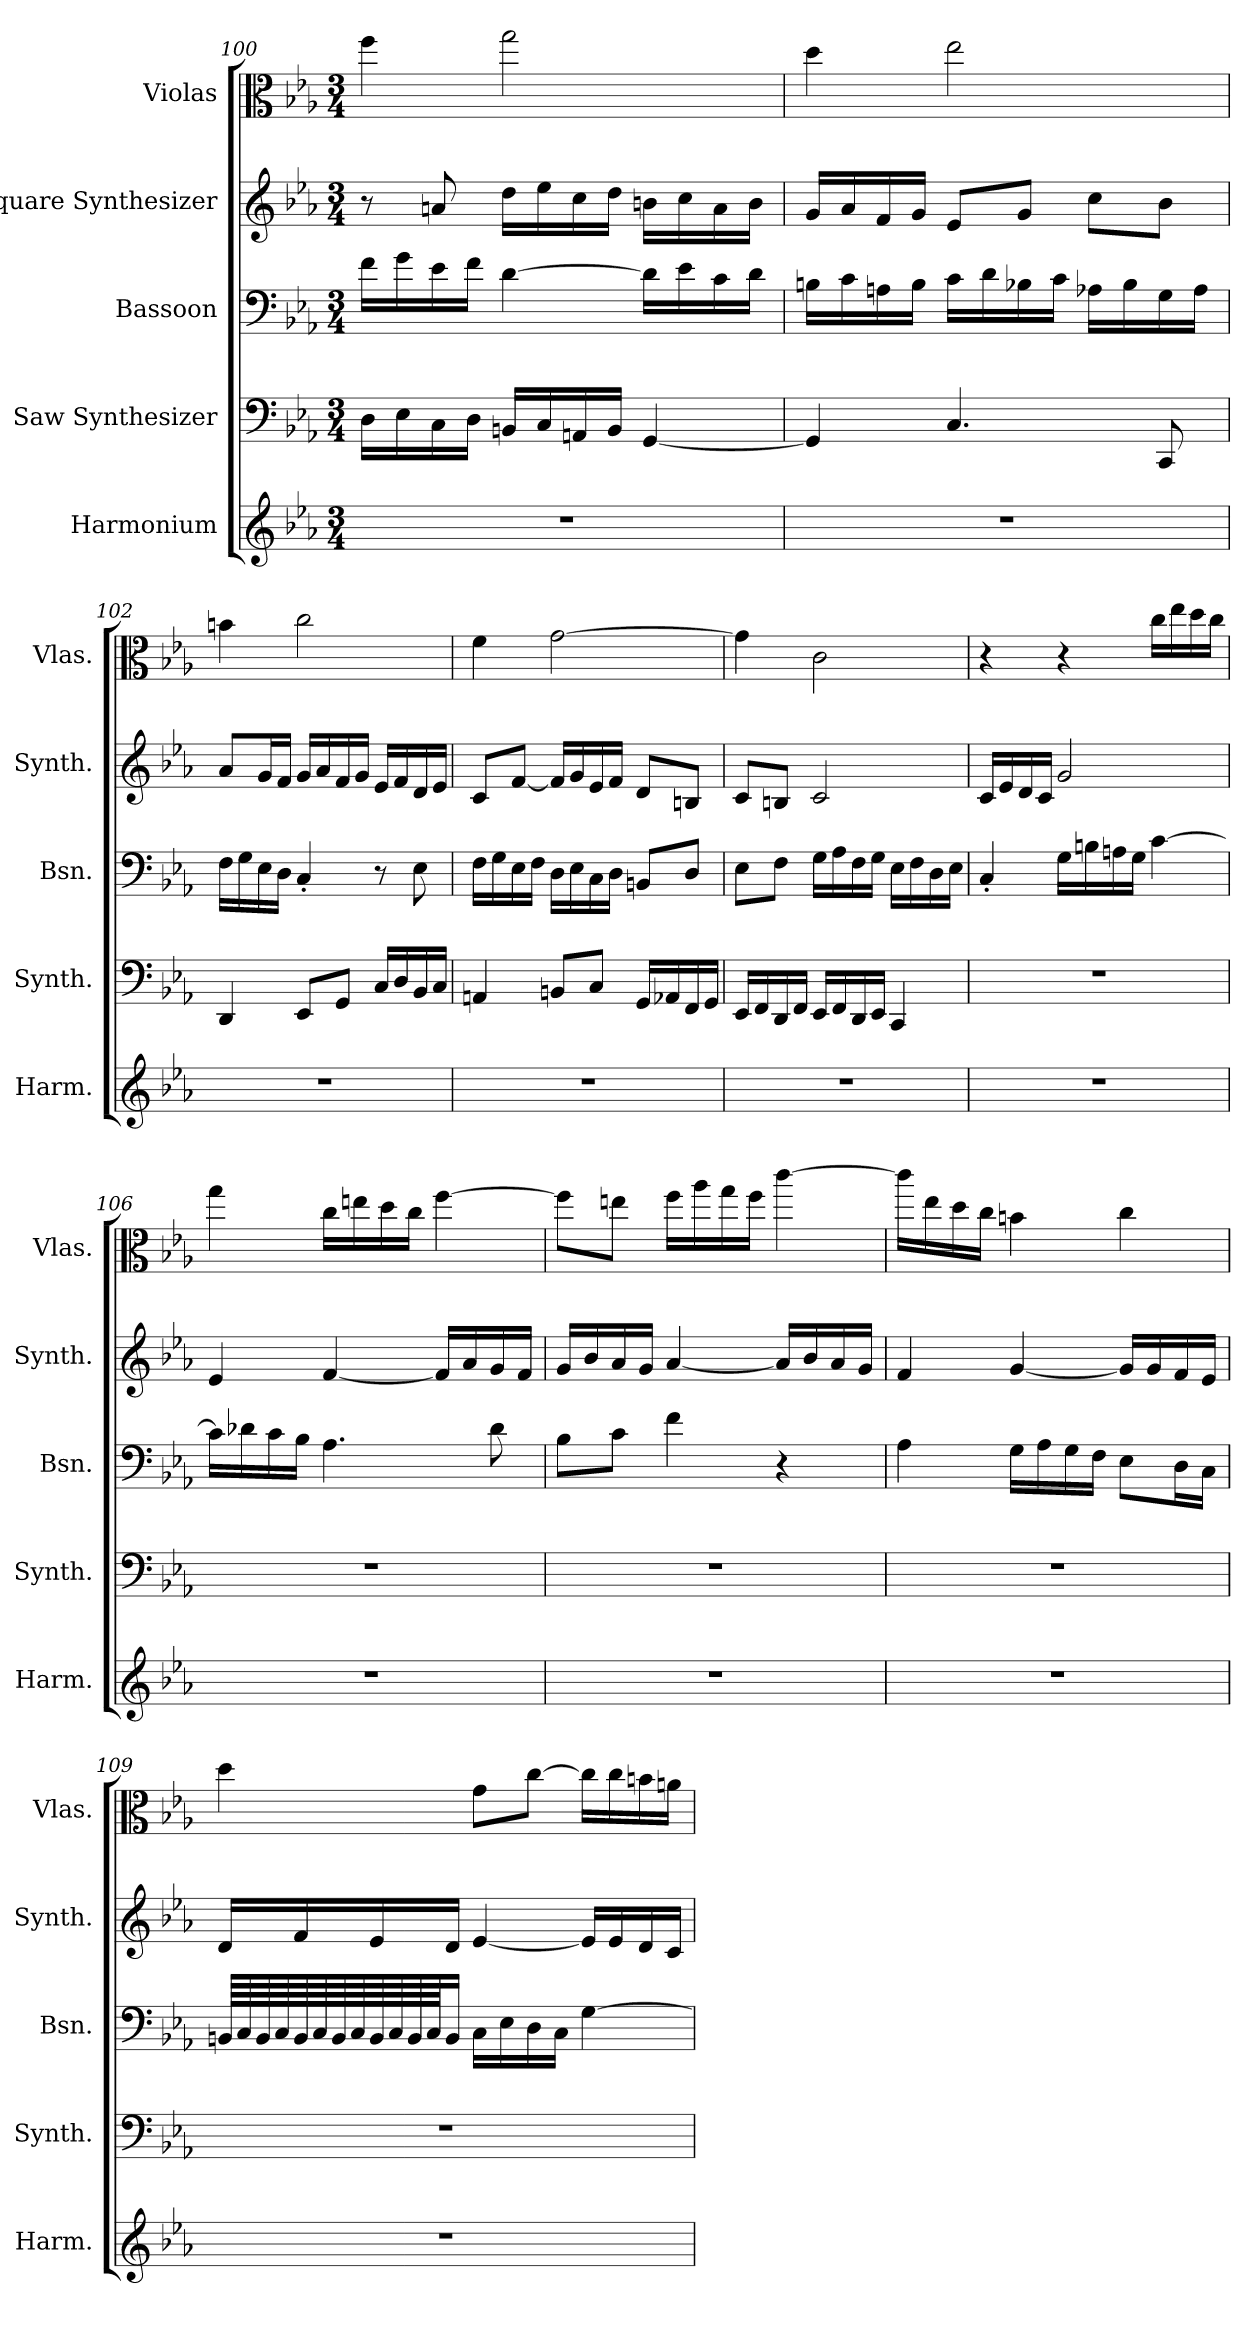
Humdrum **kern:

**kern	**kern	**kern	**kern	**kern
*part5	*part4	*part3	*part2	*part1
*staff5	*staff4	*staff3	*staff2	*staff1
*I"Harmonium	*I"Saw Synthesizer	*I"Bassoon	*I"Square Synthesizer	*I"Violas
*I'Harm.	*I'Synth.	*I'Bsn.	*I'Synth.	*I'Vlas.
*clefG2	*clefF4	*clefF4	*clefG2	*clefC3
*k[b-e-a-]	*k[b-e-a-]	*k[b-e-a-]	*k[b-e-a-]	*k[b-e-a-]
*M3/4	*M3/4	*M3/4	*M3/4	*M3/4
=100	=100	=100	=100	=100
2.r	16D\LL	16f\LL	8r	4ff\
.	16E-\	16g\	.	.
.	16C\	16e-\	8an/	.
.	16D\JJ	16f\JJ	.	.
.	16BBn/LL	[4d\	16dd\LL	2gg\
.	16C/	.	16ee-\	.
.	16AAn/	.	16cc\	.
.	16BB/JJ	.	16dd\JJ	.
.	[4GG/	16d\LL]	16bn\LL	.
.	.	16e-\	16cc\	.
.	.	16c\	16a\	.
.	.	16d\JJ	16b\JJ	.
!!LO:PB:g=z
=101	=101	=101	=101	=101
2.r	4GG/]	16Bn\LL	16g/LL	4dd\
.	.	16c\	16a-/	.
.	.	16An\	16f/	.
.	.	16B\JJ	16g/JJ	.
.	4.C/	16c\LL	8e-/L	2ee-\
.	.	16d\	.	.
.	.	16B-X\	8g/J	.
.	.	16c\JJ	.	.
.	.	16A-X\LL	8cc\L	.
.	.	16B-\	.	.
.	8CC/	16G\	8b-\J	.
.	.	16A-\JJ	.	.
=102	=102	=102	=102	=102
2.r	4DD/	16F\LL	8a-/L	4bn\
.	.	16G\	.	.
.	.	16E-\	16g/L	.
.	.	16D\JJ	16f/JJ	.
.	8EE-/L	4C'/	16g/LL	2cc\
.	.	.	16a-/	.
.	8GG/J	.	16f/	.
.	.	.	16g/JJ	.
.	16C/LL	8r	16e-/LL	.
.	16D/	.	16f/	.
.	16BB-/	8E-\	16d/	.
.	16C/JJ	.	16e-/JJ	.
=103	=103	=103	=103	=103
2.r	4AAn/	16F\LL	8c/L	4f\
.	.	16G\	.	.
.	.	16E-\	[8f/J	.
.	.	16F\JJ	.	.
.	8BBn/L	16D\LL	16f/LL]	[2g\
.	.	16E-\	16g/	.
.	8C/J	16C\	16e-/	.
.	.	16D\JJ	16f/JJ	.
.	16GG/LL	8BBn/L	8d/L	.
.	16AA-X/	.	.	.
.	16FF/	8D/J	8Bn/J	.
.	16GG/JJ	.	.	.
!!LO:LB:g=z
=104	=104	=104	=104	=104
2.r	16EE-/LL	8E-\L	8c/L	4g\]
.	16FF/	.	.	.
.	16DD/	8F\J	8Bn/J	.
.	16FF/JJ	.	.	.
.	16EE-/LL	16G\LL	2c/	2c\
.	16FF/	16A-\	.	.
.	16DD/	16F\	.	.
.	16EE-/JJ	16G\JJ	.	.
.	4CC/	16E-\LL	.	.
.	.	16F\	.	.
.	.	16D\	.	.
.	.	16E-\JJ	.	.
=105	=105	=105	=105	=105
2.r	2.r	4C'/	16c/LL	4r
.	.	.	16e-/	.
.	.	.	16d/	.
.	.	.	16c/JJ	.
.	.	16G\LL	2g/	4r
.	.	16Bn\	.	.
.	.	16An\	.	.
.	.	16G\JJ	.	.
.	.	[4c\	.	16cc\LL
.	.	.	.	16ee-\
.	.	.	.	16dd\
.	.	.	.	16cc\JJ
!!LO:PB:g=z
=106	=106	=106	=106	=106
2.r	2.r	16c\LL]	4e-/	4gg\
.	.	16d-X\	.	.
.	.	16c\	.	.
.	.	16B-\JJ	.	.
.	.	4.A-\	[4f/	16cc\LL
.	.	.	.	16een\
.	.	.	.	16dd\
.	.	.	.	16cc\JJ
.	.	.	16f/LL]	[4ff\
.	.	.	16a-/	.
.	.	8d-\	16g/	.
.	.	.	16f/JJ	.
=107	=107	=107	=107	=107
2.r	2.r	8B-\L	16g/LL	8ff\L]
.	.	.	16b-/	.
.	.	8c\J	16a-/	8een\J
.	.	.	16g/JJ	.
.	.	4f\	[4a-/	16ff\LL
.	.	.	.	16aa-\
.	.	.	.	16gg\
.	.	.	.	16ff\JJ
.	.	4r	16a-/LL]	[4ccc\
.	.	.	16b-/	.
.	.	.	16a-/	.
.	.	.	16g/JJ	.
!!LO:LB:g=z
=108	=108	=108	=108	=108
2.r	2.r	4A-\	4f/	16ccc\LL]
.	.	.	.	16ee-\
.	.	.	.	16dd\
.	.	.	.	16cc\JJ
.	.	16G\LL	[4g/	4bn\
.	.	16A-\	.	.
.	.	16G\	.	.
.	.	16F\JJ	.	.
.	.	8E-\L	16g/LL]	4cc\
.	.	.	16g/	.
.	.	16D\L	16f/	.
.	.	16C\JJ	16e-/JJ	.
=109	=109	=109	=109	=109
2.r	2.r	64BBn/LLLL	16d/LL	4dd\
.	.	64C/	.	.
.	.	64BB/	.	.
.	.	64C/	.	.
.	.	64BB/	16f/	.
.	.	64C/	.	.
.	.	64BB/	.	.
.	.	64C/	.	.
.	.	64BB/	16e-/	.
.	.	64C/	.	.
.	.	64BB/	.	.
.	.	64C/JJ	.	.
.	.	16BB/JJ	16d/JJ	.
.	.	16C\LL	[4e-/	8g\L
.	.	16E-\	.	.
.	.	16D\	.	[8cc\J
.	.	16C\JJ	.	.
.	.	[4G\	16e-/LL]	16cc\LL]
.	.	.	16e-/	16cc\
.	.	.	16d/	16bn\
.	.	.	16c/JJ	16an\JJ
=	=	=	=	=
*-	*-	*-	*-	*-
